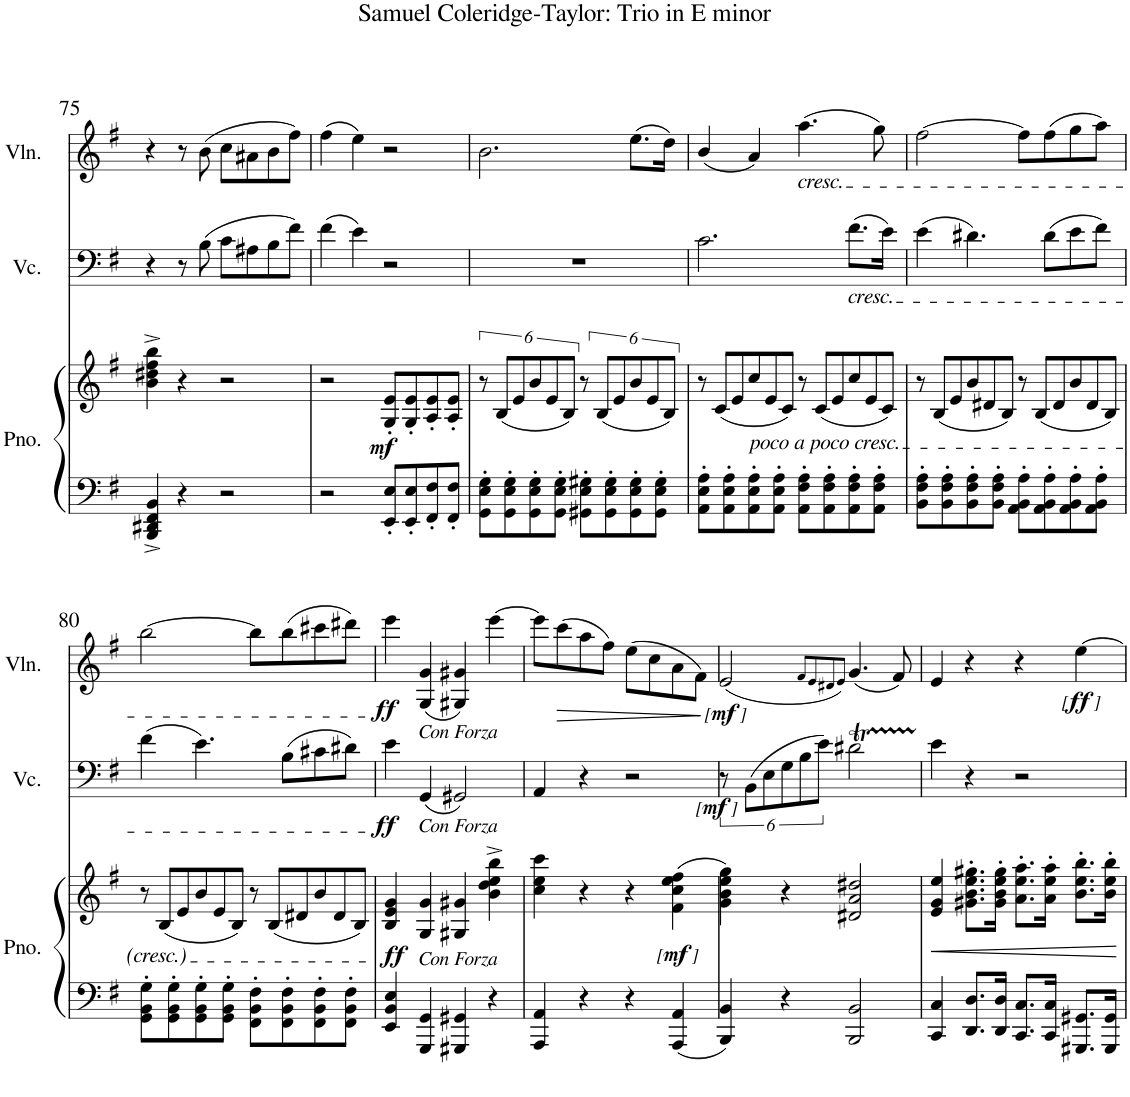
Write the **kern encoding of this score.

**kern	**kern	**dynam	**kern	**dynam	**kern	**dynam
*part3	*part3	*part3	*part2	*part2	*part1	*part1
*staff4	*staff3	*staff3/4	*staff2	*staff2	*staff1	*staff1
*I"Piano	*	*	*I"Violoncello	*	*I"Violin	*
*I'Pno.	*	*	*I'Vc.	*	*I'Vln.	*
!!LO:PB:g=z
*clefF4	*clefG2	*	*clefF4	*	*clefG2	*
*k[f#]	*k[f#]	*	*k[f#]	*	*k[f#]	*
*M4/4	*M4/4	*	*M4/4	*	*M4/4	*
*met(c)	*met(c)	*	*met(c)	*	*met(c)	*
=75	=75	=75	=75	=75	=75	=75
4BBB/^ 4DD#X/^ 4FF#/^ 4BB/^	4b\^ 4dd#X\^ 4ff#\^ 4bb\^	.	4r	.	4r	.
4r	4r	.	8r	.	8r	.
.	.	.	(8B\	.	(8b\	.
2r	2r	.	8c\L	.	8cc\L	.
.	.	.	8A#X\	.	8a#X\	.
.	.	.	8B\	.	8b\	.
.	.	.	8f#\J)	.	8ff#\J)	.
=76	=76	=76	=76	=76	=76	=76
2r	2r	.	(4f#\	.	(4ff#\	.
.	.	.	4e\)	.	4ee\)	.
!	!	!LO:DY:b	!	!	!	!
8EE/' 8E/'L	8G/' 8e/'L	mf	2r	.	2r	.
8EE/' 8E/'	8G/' 8e/'	.	.	.	.	.
8FF#/' 8F#/'	8A/' 8e/'	.	.	.	.	.
8FF#/' 8F#/'J	8A/' 8e/'J	.	.	.	.	.
=77	=77	=77	=77	=77	=77	=77
8GG\' 8E\' 8G\'L	12r	.	1r	.	2.b\	.
.	(12B/L	.	.	.	.	.
8GG\' 8E\' 8G\'	.	.	.	.	.	.
.	12e/	.	.	.	.	.
8GG\' 8E\' 8G\'	12b/	.	.	.	.	.
.	12e/	.	.	.	.	.
8GG\' 8E\' 8G\'J	.	.	.	.	.	.
.	12B/J)	.	.	.	.	.
8GG#X\' 8E\' 8G#X\'L	12r	.	.	.	.	.
.	(12B/L	.	.	.	.	.
8GG#\' 8E\' 8G#\'	.	.	.	.	.	.
.	12e/	.	.	.	.	.
8GG#\' 8E\' 8G#\'	12b/	.	.	.	(8.ee\L	.
.	12e/	.	.	.	.	.
8GG#\' 8E\' 8G#\'J	.	.	.	.	.	.
.	12B/J)	.	.	.	.	.
.	.	.	.	.	16dd\Jk)	.
=78	=78	=78	=78	=78	=78	=78
8AA\' 8E\' 8A\'L	12r	.	2.c\	.	(4b/	.
.	(12c/L	.	.	.	.	.
8AA\' 8E\' 8A\'	.	.	.	.	.	.
.	12e/	.	.	.	.	.
!	!LO:TX:b:i:t=poco a poco cresc.	!	!	!	!	!
8AA\' 8E\' 8A\'	12cc/	.	.	.	4a'~/)	.
.	12e/	.	.	.	.	.
8AA\' 8E\' 8A\'J	.	.	.	.	.	.
.	12c/J)	.	.	.	.	.
!	!	!	!	!	!LO:TX:b:i:t=cresc.	!
8AA\' 8F#\' 8A\'L	12r	.	.	.	(4.aa\	.
.	(12c/L	.	.	.	.	.
8AA\' 8F#\' 8A\'	.	.	.	.	.	.
.	12e/	.	.	.	.	.
!	!	!	!LO:TX:b:i:t=cresc.	!	!	!
8AA\' 8F#\' 8A\'	12cc/	.	(8.f#\L	.	.	.
.	12e/	.	.	.	.	.
8AA\' 8F#\' 8A\'J	.	.	.	.	8gg\)	.
.	12c/J)	.	.	.	.	.
.	.	.	16e\Jk)	.	.	.
=79	=79	=79	=79	=79	=79	=79
8BB\' 8F#\' 8A\'L	12r	.	(4e\	.	[2ff#\	.
.	(12B/L	.	.	.	.	.
8BB\' 8F#\' 8A\'	.	.	.	.	.	.
.	12e/	.	.	.	.	.
8BB\' 8F#\' 8A\'	12b/	.	4.d#X'~\)	.	.	.
.	12d#X/	.	.	.	.	.
8BB\' 8F#\' 8A\'J	.	.	.	.	.	.
.	12B/J)	.	.	.	.	.
8AA\' 8BB\' 8A\'L	12r	.	.	.	8ff#'\L]	.
.	(12B/L	.	.	.	.	.
8AA\' 8BB\' 8A\'	.	.	(8d#\L	.	(8ff#\	.
.	12d#/	.	.	.	.	.
8AA\' 8BB\' 8A\'	12b/	.	8e\	.	8gg\	.
.	12d#/	.	.	.	.	.
8AA\' 8BB\' 8A\'J	.	.	8f#\J)	.	8aa\J)	.
.	12B/J)	.	.	.	.	.
!!LO:LB:g=z
=80	=80	=80	=80	=80	=80	=80
8GG\' 8BB\' 8G\'L	12r	.	(4f#\	.	[2bb\	.
.	(12B/L	.	.	.	.	.
8GG\' 8BB\' 8G\'	.	.	.	.	.	.
.	12e/	.	.	.	.	.
8GG\' 8BB\' 8G\'	12b/	.	4.e'~\)	.	.	.
.	12e/	.	.	.	.	.
8GG\' 8BB\' 8G\'J	.	.	.	.	.	.
.	12B/J)	.	.	.	.	.
8FF#\' 8BB\' 8F#\'L	12r	.	.	.	8bb'\L]	.
.	(12B/L	.	.	.	.	.
8FF#\' 8BB\' 8F#\'	.	.	(8B\L	.	(8bb\	.
.	12d#X/	.	.	.	.	.
8FF#\' 8BB\' 8F#\'	12b/	.	8c#X\	.	8ccc#X\	.
.	12d#/	.	.	.	.	.
8FF#\' 8BB\' 8F#\'J	.	.	8d#X\J)	.	8ddd#X\J)	.
.	12B/J)	.	.	.	.	.
=81	=81	=81	=81	=81	=81	=81
!	!	!LO:DY:b	!	!LO:DY:b	!	!LO:DY:b
4EE/'~ 4BB/'~ 4E/'~	4B/'>~> 4e/'>~> 4g/'>~>	ff	4e'~\	ff	4eee'~\	ff
!	!	!	!	!	!LO:TX:b:i:t=Con Forza	!
!	!	!	!LO:TX:b:i:t=Con Forza	!	!	!
!	!LO:TX:b:i:t=Con Forza	!	!	!	!	!
4GGG/ 4GG/	4G/ 4g/	.	(4GG/	.	(4G/ 4g/	.
4GGG#X/ 4GG#X/	4G#X/'~ 4g#X/'~	.	2GG#X/)	.	4G#X/'~ 4g#X/'~)	.
4r	4b\^ 4dd\^ 4ee\^ 4bb\^	.	.	.	[4eee\	.
=82	=82	=82	=82	=82	=82	=82
4AAA/ 4AA/	4cc\ 4ee\ 4ccc\	.	4AA/	.	8eee'\L]	.
!	!	!	!	!	!	!LO:HP:b
.	.	.	.	.	(8ccc\	>
4r	4r	.	4r	.	8aa\	.
.	.	.	.	.	8ff#\J)	.
4r	4r	.	2r	.	(8ee\L	.
.	.	.	.	.	8cc\	.
!	!	!LO:DY:b	!	!	!	!
!	!	!LO:DY:n=1:b	!	!	!	!
!	!	!LO:DY:n=2:b	!	!	!	!
4AAA/ 4AA/	(4f#\ 4cc\ 4ee\ 4ff#\	other-dynamics mf other-dynamics	.	.	8a\	.
.	.	.	.	.	8f#\J)	.
.	.	.	.	.	.	]
=83	=83	=83	=83	=83	=83	=83
!	!	!	!	!LO:DY:b	!	!
!	!	!	!	!LO:DY:n=1:b	!	!
!	!	!	!	!LO:DY:n=2:b	!	!LO:DY:b
!	!	!	!	!	!	!LO:DY:n=1:b
!	!	!	!	!	!	!LO:DY:n=2:b
4BBB/ 4BB/	4g\ 4b\ 4ee\ 4gg\)	.	12r	other-dynamics mf other-dynamics	(2e/	other-dynamics mf other-dynamics
.	.	.	(12BB\L	.	.	.
.	.	.	12E\	.	.	.
4r	4r	.	12G\	.	.	.
.	.	.	12B\	.	.	.
.	.	.	12e\J)	.	.	.
.	.	.	.	.	8qf#/L	.
.	.	.	.	.	8qe/	.
.	.	.	.	.	8qd#X/	.
.	.	.	.	.	8qe/J)	.
2BBB/ 2BB/	2d#X/ 2a/ 2dd#X/	.	2d#Xt\	.	(4.g/	.
.	.	.	.	.	8f#/)	.
=84	=84	=84	=84	=84	=84	=84
!	!	!LO:HP:b	!	!	!	!
4CC/ 4C/	4e/ 4g/ 4ee/	<	4e'~\	.	4e'~/	.
8.DD/ 8.D/L	8.g#X\' 8.b\' 8.ee\' 8.gg#X\'L	.	4r	.	4r	.
16DD/ 16D/Jk	16g#\' 16b\' 16ee\' 16gg#\'Jk	.	.	.	.	.
8.CC/ 8.C/L	8.a\' 8.ee\' 8.aa\'L	.	2r	.	4r	.
16CC/ 16C/Jk	16a\' 16ee\' 16aa\'Jk	.	.	.	.	.
!	!	!	!	!	!	!LO:DY:b
!	!	!	!	!	!	!LO:DY:n=1:b
!	!	!	!	!	!	!LO:DY:n=2:b
8.GGG#X/ 8.GG#X/L	8.b\' 8.ee\' 8.bb\'L	.	.	.	[4ee\	other-dynamics ff other-dynamics
16GGG#/ 16GG#/Jk	16b\' 16ee\' 16bb\'Jk	.	.	.	.	.
.	.	[	.	.	.	.
=	=	=	=	=	=	=
*-	*-	*-	*-	*-	*-	*-
